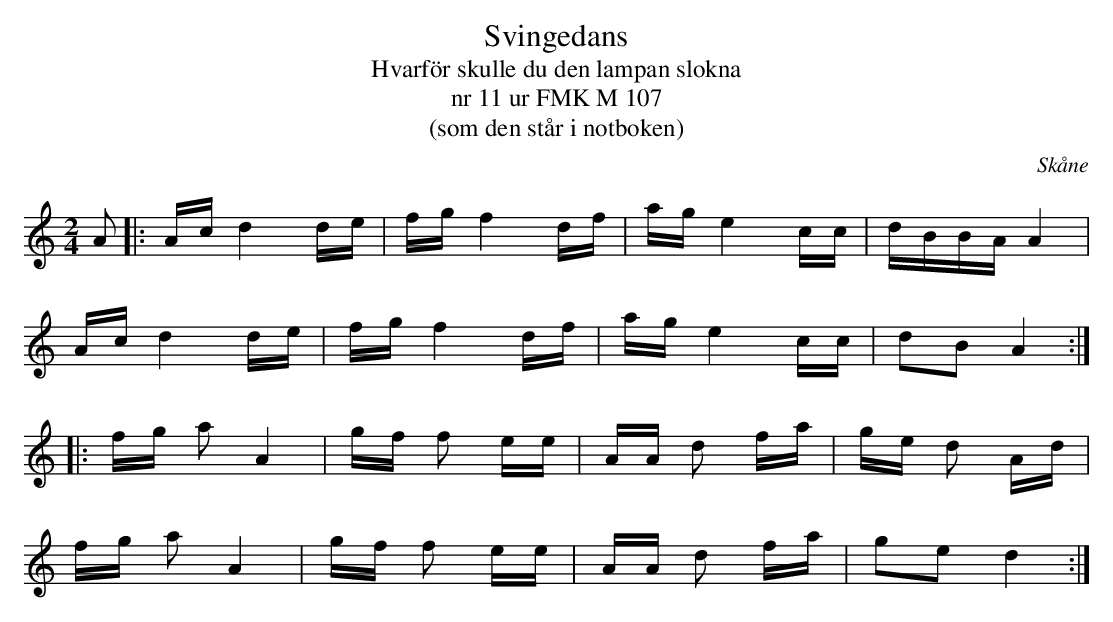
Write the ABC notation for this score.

X:1
T:Svingedans
T:Hvarför skulle du den lampan slokna
T:nr 11 ur FMK M 107
T:(som den står i notboken)
O:Skåne
M:2/4
L:1/16
K:C
A2 |: Ac d4 de | fg f4 df | ag e4 cc | dBBA A4 |
      Ac d4 de | fg f4 df | ag e4 cc | d2B2 A4 :|
|: fg a2 A4 | gf f2 ee | AA d2 fa | ge d2 Ad |
   fg a2 A4 | gf f2 ee | AA d2 fa | g2e2 d4 :|
